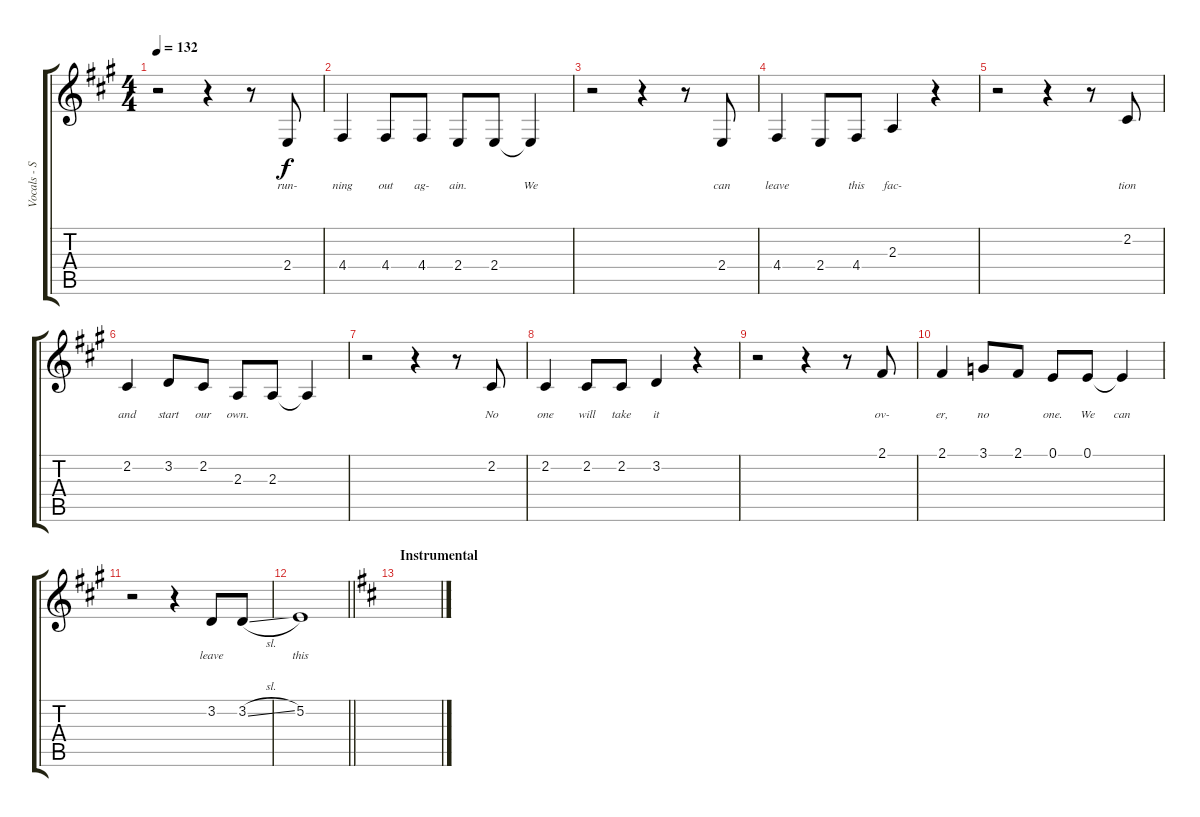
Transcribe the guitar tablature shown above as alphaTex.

\track ("Vocals - Simon Neil" "Vocals - S") {instrument altosax}
\staff {score tabs}
\tuning (E4 B3 G3 D3 A2 E2) {hide}
\ts (4 4)
\tempo 132
\clef g2
\ks a
r.2{dy f} r.4 r.8 2.4.8{lyrics (0 "run-") lyrics (1 "") lyrics (2 "") lyrics (3 "") lyrics (4 "")} |
4.4.4{lyrics (0 "ning") lyrics (1 "") lyrics (2 "") lyrics (3 "") lyrics (4 "")} 4.4.8{lyrics (0 "out") lyrics (1 "") lyrics (2 "") lyrics (3 "") lyrics (4 "")} 4.4.8{lyrics (0 "ag-") lyrics (1 "") lyrics (2 "") lyrics (3 "") lyrics (4 "")} 2.4.8{lyrics (0 "ain.") lyrics (1 "") lyrics (2 "") lyrics (3 "") lyrics (4 "")} 2.4.8{lyrics (0 "") lyrics (1 "") lyrics (2 "") lyrics (3 "") lyrics (4 "")} 2.4{t}.4{lyrics (0 "We") lyrics (1 "") lyrics (2 "") lyrics (3 "") lyrics (4 "")} |
r.2 r.4 r.8 2.4.8{lyrics (0 "can") lyrics (1 "") lyrics (2 "") lyrics (3 "") lyrics (4 "")} |
4.4.4{lyrics (0 "leave") lyrics (1 "") lyrics (2 "") lyrics (3 "") lyrics (4 "")} 2.4.8{lyrics (0 "") lyrics (1 "") lyrics (2 "") lyrics (3 "") lyrics (4 "")} 4.4.8{lyrics (0 "this") lyrics (1 "") lyrics (2 "") lyrics (3 "") lyrics (4 "")} 2.3.4{lyrics (0 "fac-") lyrics (1 "") lyrics (2 "") lyrics (3 "") lyrics (4 "")} r.4 |
r.2 r.4 r.8 2.2.8{lyrics (0 "tion") lyrics (1 "") lyrics (2 "") lyrics (3 "") lyrics (4 "")} |
2.2.4{lyrics (0 "and") lyrics (1 "") lyrics (2 "") lyrics (3 "") lyrics (4 "")} 3.2.8{lyrics (0 "start") lyrics (1 "") lyrics (2 "") lyrics (3 "") lyrics (4 "")} 2.2.8{lyrics (0 "our") lyrics (1 "") lyrics (2 "") lyrics (3 "") lyrics (4 "")} 2.3.8{lyrics (0 "own.") lyrics (1 "") lyrics (2 "") lyrics (3 "") lyrics (4 "")} 2.3.8{lyrics (0 "") lyrics (1 "") lyrics (2 "") lyrics (3 "") lyrics (4 "")} 2.3{t}.4{lyrics (0 "") lyrics (1 "") lyrics (2 "") lyrics (3 "") lyrics (4 "")} |
r.2 r.4 r.8 2.2.8{lyrics (0 "No") lyrics (1 "") lyrics (2 "") lyrics (3 "") lyrics (4 "")} |
2.2.4{lyrics (0 "one") lyrics (1 "") lyrics (2 "") lyrics (3 "") lyrics (4 "")} 2.2.8{lyrics (0 "will") lyrics (1 "") lyrics (2 "") lyrics (3 "") lyrics (4 "")} 2.2.8{lyrics (0 "take") lyrics (1 "") lyrics (2 "") lyrics (3 "") lyrics (4 "")} 3.2.4{lyrics (0 "it") lyrics (1 "") lyrics (2 "") lyrics (3 "") lyrics (4 "")} r.4 |
r.2 r.4 r.8 2.1.8{lyrics (0 "ov-") lyrics (1 "") lyrics (2 "") lyrics (3 "") lyrics (4 "")} |
2.1.4{lyrics (0 "er,") lyrics (1 "") lyrics (2 "") lyrics (3 "") lyrics (4 "")} 3.1.8{lyrics (0 "no") lyrics (1 "") lyrics (2 "") lyrics (3 "") lyrics (4 "")} 2.1.8{lyrics (0 "") lyrics (1 "") lyrics (2 "") lyrics (3 "") lyrics (4 "")} 0.1.8{lyrics (0 "one.") lyrics (1 "") lyrics (2 "") lyrics (3 "") lyrics (4 "")} 0.1.8{lyrics (0 "We") lyrics (1 "") lyrics (2 "") lyrics (3 "") lyrics (4 "")} 0.1{t}.4{lyrics (0 "can") lyrics (1 "") lyrics (2 "") lyrics (3 "") lyrics (4 "")} |
r.2 r.4 3.2.8{lyrics (0 "leave") lyrics (1 "") lyrics (2 "") lyrics (3 "") lyrics (4 "")} 3.2{sl}.8{lyrics (0 "") lyrics (1 "") lyrics (2 "") lyrics (3 "") lyrics (4 "")} |
\barLineRight lightlight
5.2.1{lyrics (0 "this") lyrics (1 "") lyrics (2 "") lyrics (3 "") lyrics (4 "")} |
\section ("" "Instrumental")
\ks d
